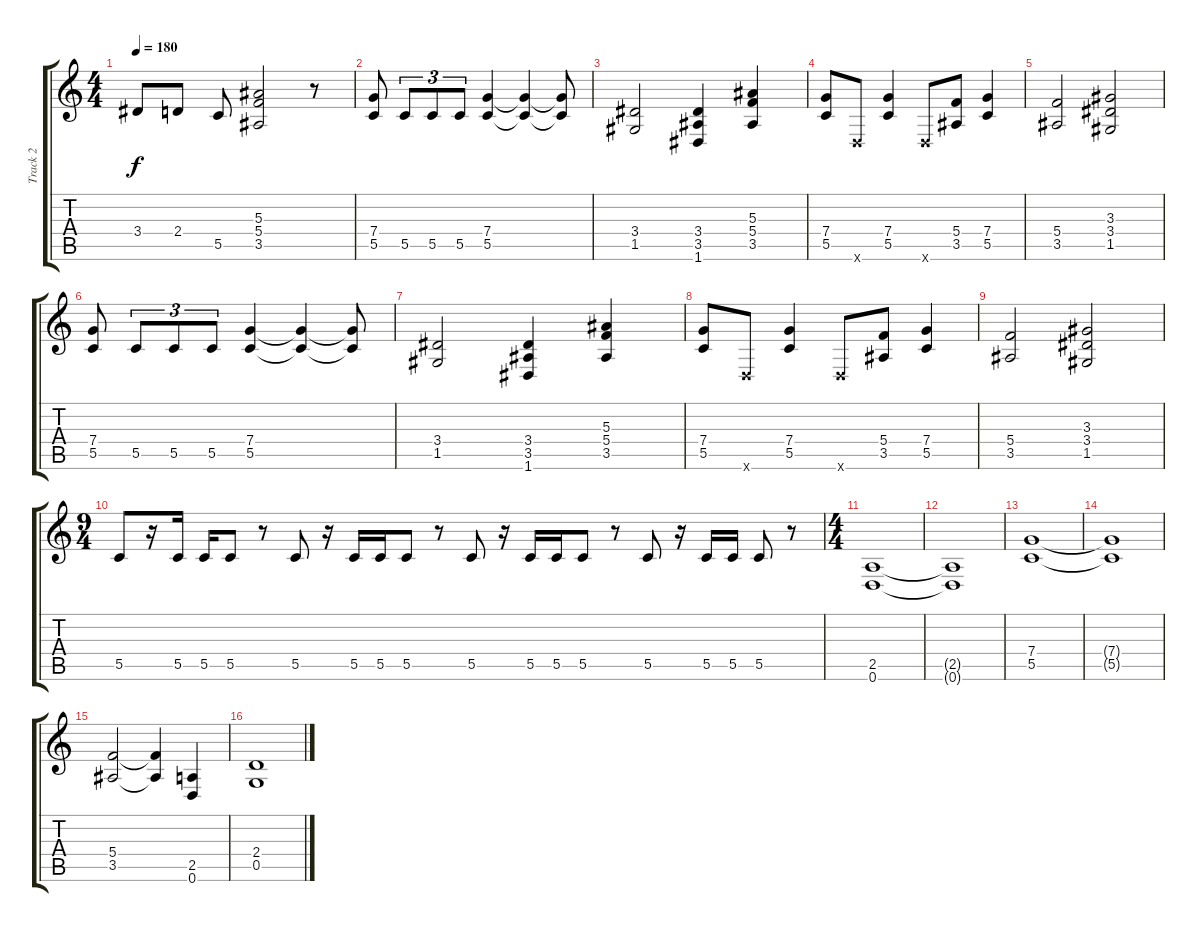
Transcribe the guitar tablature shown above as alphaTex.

\track ("Track 2" "Track 2") {instrument overdrivenguitar}
\staff {score tabs}
\tuning (D4 A3 F3 C3 G2 D2) {hide}
\ts (4 4)
\tempo 180
\clef g2
\ks c
3.4.8{dy f volume 16} 2.4.8 5.5.8 (5.3 5.4 3.5).2 r.8 |
(7.4 5.5).8 5.5.8{tu (3 2)} 5.5.8{tu (3 2)} 5.5.8{tu (3 2)} (7.4 5.5).4 (7.4{t} 5.5{t}).4 (7.4{t} 5.5{t}).8 |
(3.4 1.5).2 (3.4 3.5 1.6).4 (5.3 5.4 3.5).4 |
(7.4 5.5).8 0.6{x}.8 (7.4 5.5).4 0.6{x}.8 (5.4 3.5).8 (7.4 5.5).4 |
(5.4 3.5).2 (3.3 3.4 1.5).2 |
(7.4 5.5).8 5.5.8{tu (3 2)} 5.5.8{tu (3 2)} 5.5.8{tu (3 2)} (7.4 5.5).4 (7.4{t} 5.5{t}).4 (7.4{t} 5.5{t}).8 |
(3.4 1.5).2 (3.4 3.5 1.6).4 (5.3 5.4 3.5).4 |
(7.4 5.5).8 0.6{x}.8 (7.4 5.5).4 0.6{x}.8 (5.4 3.5).8 (7.4 5.5).4 |
(5.4 3.5).2 (3.3 3.4 1.5).2 |
\ts (9 4)
5.5.8 r.16 5.5.16 5.5.16 5.5.8 r.8 5.5.8 r.16 5.5.16 5.5.16 5.5.8 r.8 5.5.8 r.16 5.5.16 5.5.16 5.5.8 r.8 5.5.8 r.16 5.5.16 5.5.16 5.5.8 r.8 |
\ts (4 4)
(2.5 0.6).1{volume 13} |
(2.5{t} 0.6{t}).1 |
(7.4 5.5).1 |
(7.4{t} 5.5{t}).1 |
(5.4 3.5).2 (5.4{t} 3.5{t}).4 (2.5 0.6).4 |
(2.4 0.5).1
